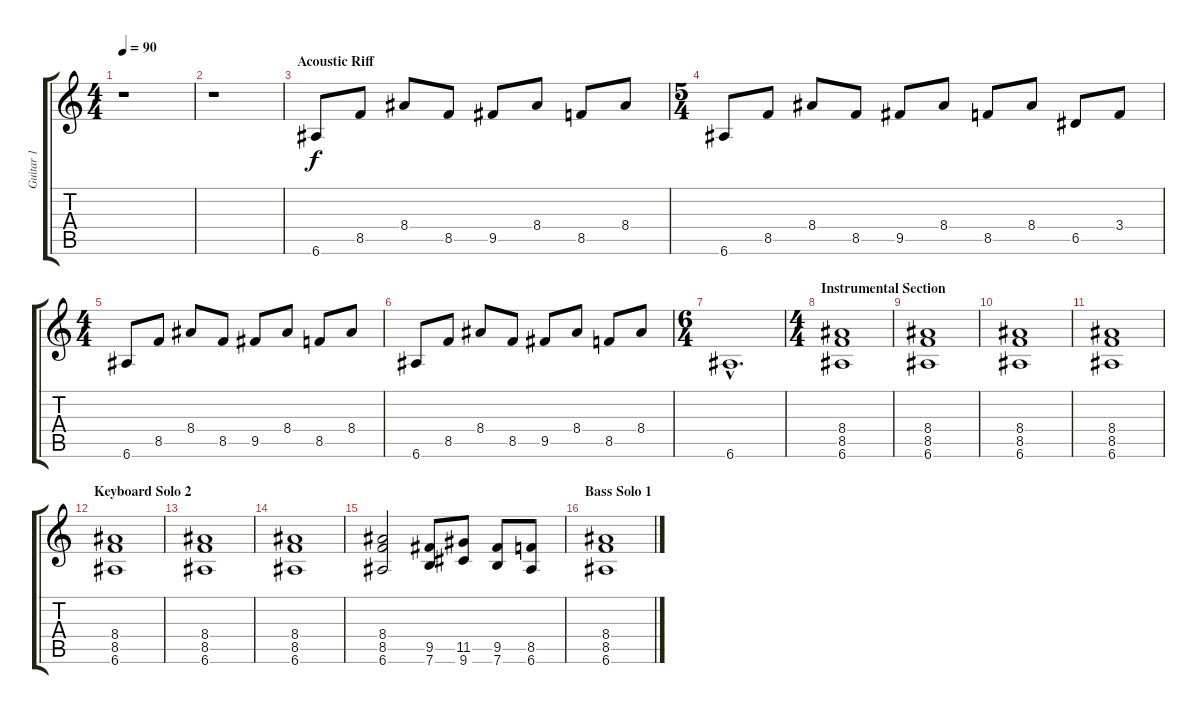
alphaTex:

\track ("Guitar 1" "Guitar 1") {instrument acousticguitarnylon}
\staff {score tabs}
\tuning (E4 B3 G3 D3 A2 E2) {hide}
\ts (4 4)
\tempo 90
\clef g2
\ks c
r.1{dy f} |
r.1 |
\section ("" "Acoustic Riff")
6.6.8{volume 7 instrument acousticguitarnylon} 8.5.8 8.4.8 8.5.8 9.5.8 8.4.8 8.5.8 8.4.8 |
\ts (5 4)
6.6.8 8.5.8 8.4.8 8.5.8 9.5.8 8.4.8 8.5.8 8.4.8 6.5.8 3.4.8 |
\ts (4 4)
6.6.8 8.5.8 8.4.8 8.5.8 9.5.8 8.4.8 8.5.8 8.4.8 |
6.6.8 8.5.8 8.4.8 8.5.8 9.5.8 8.4.8 8.5.8 8.4.8 |
\ts (6 4)
6.6{hac}.1{d} |
\ts (4 4)
\section ("" "Instrumental Section")
(8.4 8.5 6.6).1{volume 11 instrument distortionguitar} |
(8.4 8.5 6.6).1 |
(8.4 8.5 6.6).1 |
(8.4 8.5 6.6).1 |
\section ("" "Keyboard Solo 2")
(8.4 8.5 6.6).1 |
(8.4 8.5 6.6).1 |
(8.4 8.5 6.6).1 |
(8.4 8.5 6.6).2{instrument distortionguitar} (9.5 7.6).8 (11.5 9.6).8 (9.5 7.6).8 (8.5 6.6).8 |
\section ("" "Bass Solo 1")
(8.4 8.5 6.6).1
